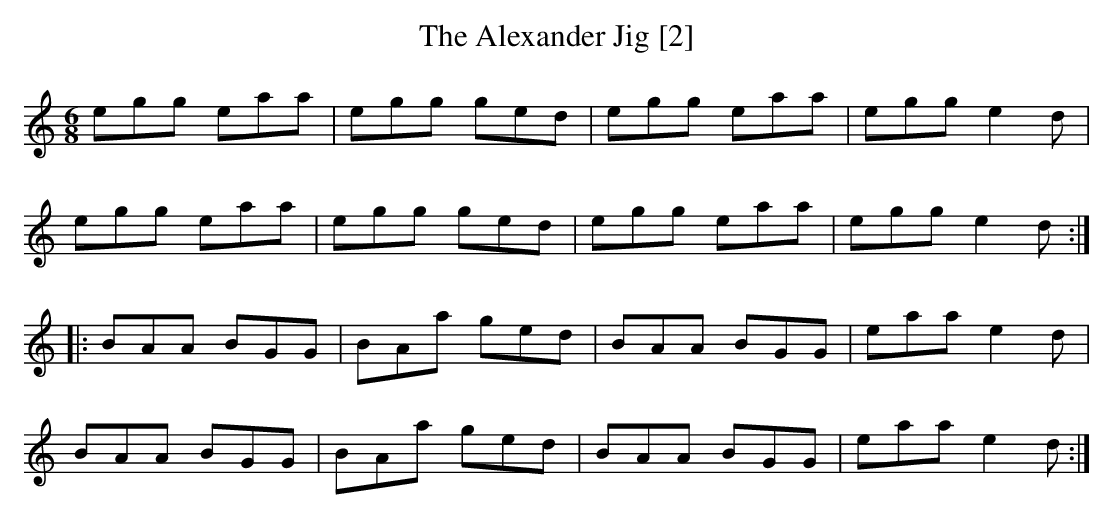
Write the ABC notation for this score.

X:1
T:Alexander Jig [2], The
M:6/8
L:1/8
K:Gmix
egg eaa|egg ged|egg eaa|egg e2d|
egg eaa|egg ged|egg eaa|egg e2d:|
|:BAA BGG|BAa ged|BAA BGG|eaa e2d|
BAA BGG|BAa ged|BAA BGG|eaa e2d:|
